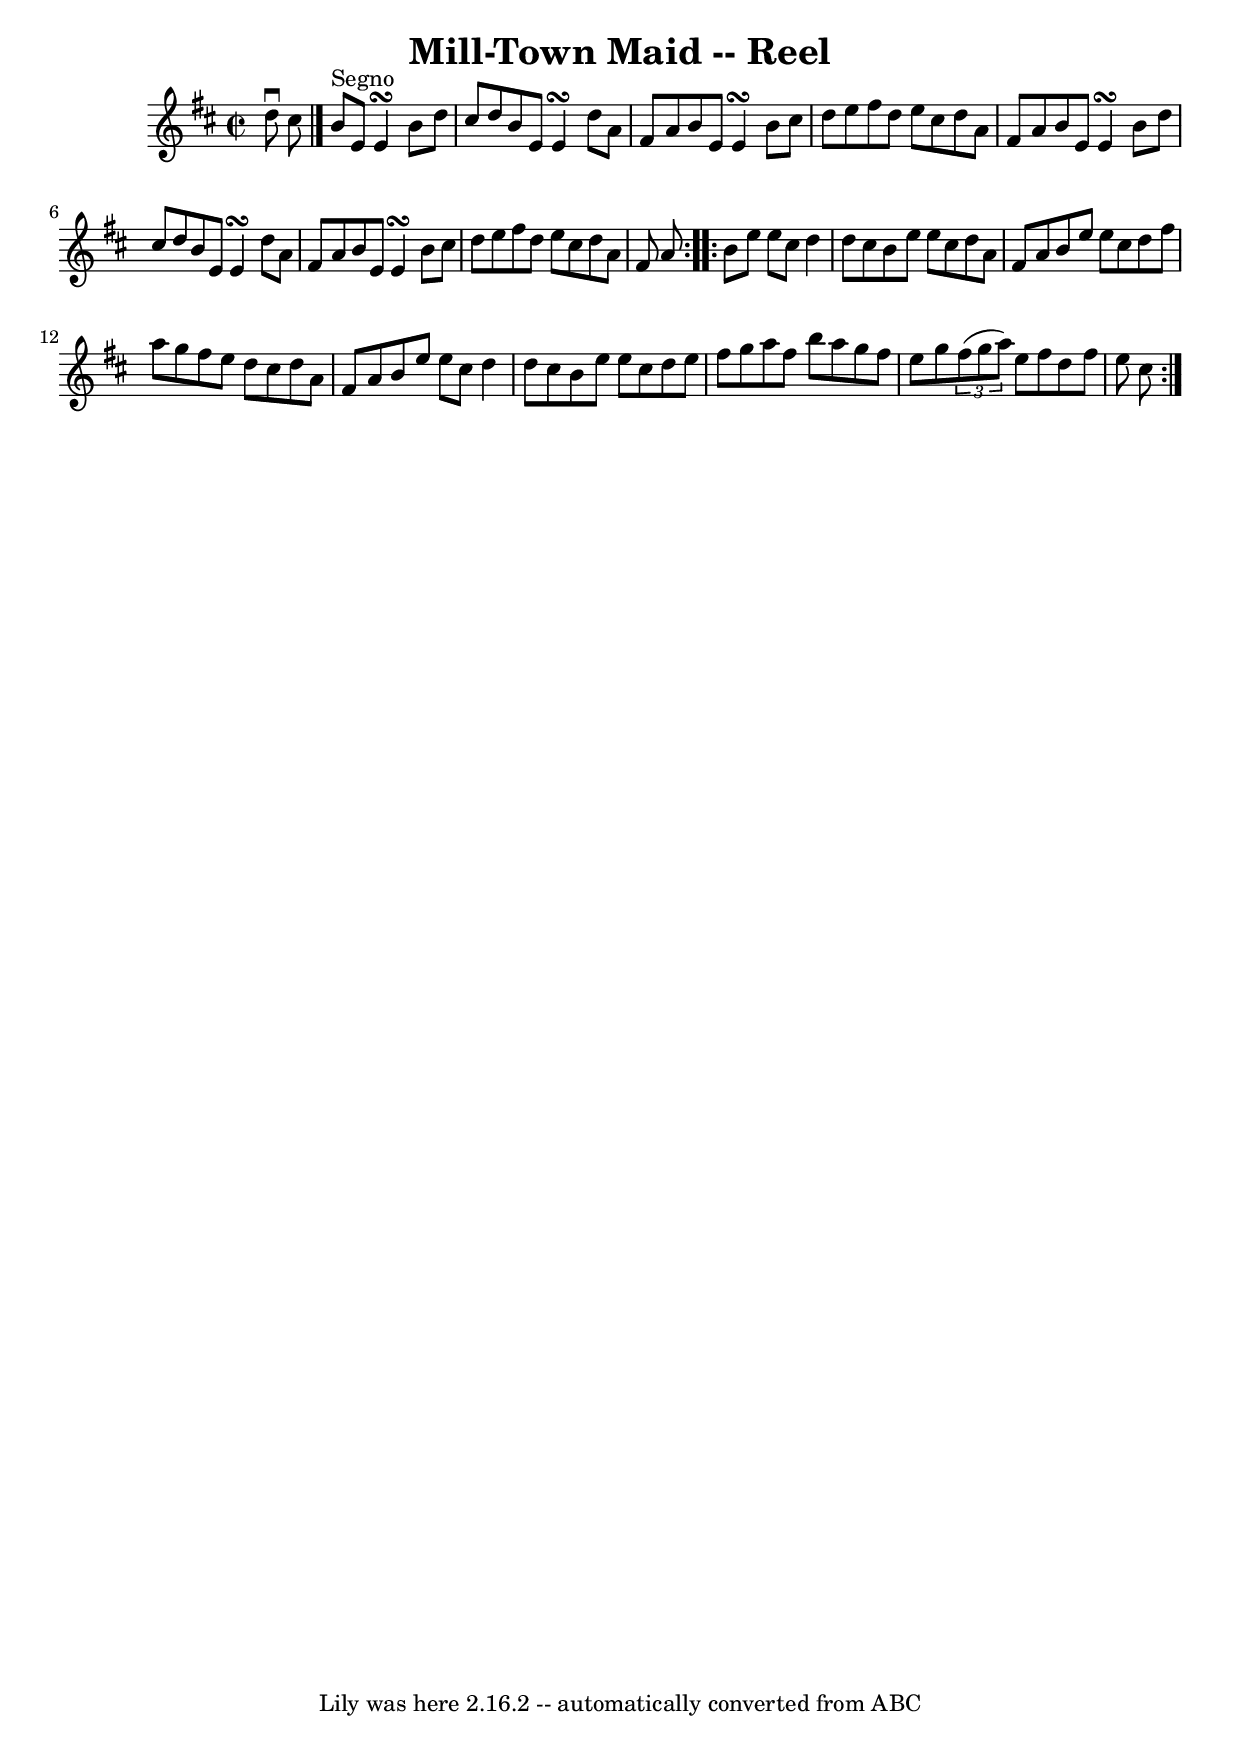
\version "2.16.2"
\include "Mammoth.ily"
\header {
  %% book = "Ryan's Mammoth Collection"
  crossRefNumber = "1"
  footnotes = ""
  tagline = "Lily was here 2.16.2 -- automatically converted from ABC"
  title = "Mill-Town Maid -- Reel"

}
voicedefault =  {



  \repeat volta 2 {

    \override Staff.TimeSignature #'style = #'C
    \time 2/2 
    \key a \mixolydian d''8^\downbow cis''8    \bar "|." b'8 
    ^"Segno" e'8 e'4\turn b'8 d''8 cis''8 d''8  |
    b'8    
    e'8 e'4\turn d''8 a'8 fis'8 a'8  |
    b'8 e'8 e'4 
    \turn b'8 cis''8 d''8 e''8  |
    fis''8 d''8 e''8    
    cis''8 d''8 a'8 fis'8 a'8  |
    b'8 e'8 e'4\turn    
    b'8 d''8 cis''8 d''8  |
    b'8 e'8 e'4\turn d''8 a'8 
    fis'8 a'8  |
    b'8 e'8 e'4\turn b'8 cis''8 d''8    
    e''8  |
    fis''8 d''8 e''8 cis''8 d''8 a'8 fis'8    
    a'8  
  }     
  \repeat volta 2 {
    b'8 e''8 e''8 cis''8 d''4 d''8    
    cis''8  |
    b'8 e''8 e''8 cis''8 d''8 a'8 fis'8 a'8 
    |
    b'8 e''8 e''8 cis''8 d''8 fis''8 a''8 g''8  
    |
    fis''8 e''8 d''8 cis''8 d''8 a'8 fis'8 a'8  
    |
    b'8 e''8 e''8 cis''8 d''4 d''8 cis''8  |
    
    b'8 e''8 e''8 cis''8 d''8 e''8 fis''8 g''8  |
    
    a''8 fis''8 b''8 a''8 g''8 fis''8 e''8 g''8  |
    
    \times 2/3 { fis''8 (g''8 a''8) 
	       } e''8 fis''8 d''8 fis''8 
    e''8 cis''8    
  }   

}

\score{
  <<

    \context Staff="default"
    {
      \voicedefault 
      
    }

  >>
  \layout {
    
  }
  \midi {
  }

}
